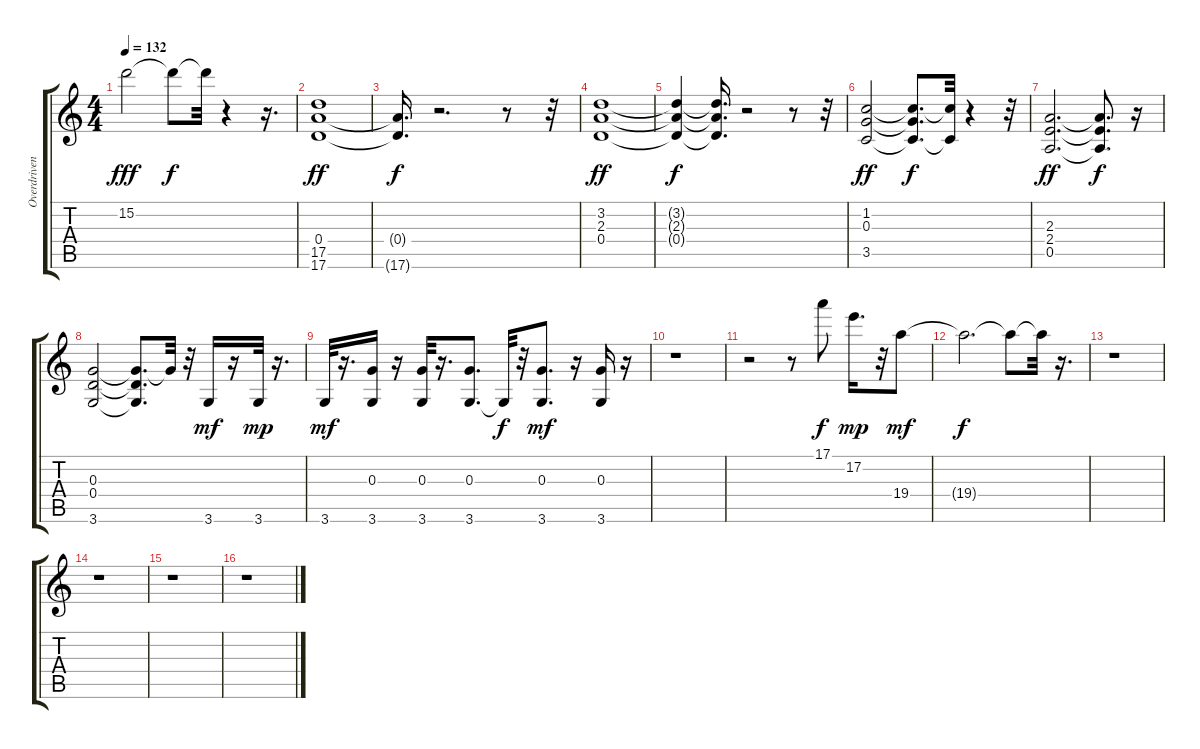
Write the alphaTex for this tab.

\track ("Overdriven" "Overdriven") {instrument overdrivenguitar}
\staff {score tabs}
\tuning (E4 B3 G3 D3 A2 E2) {hide}
\ts (4 4)
\tempo 132
\clef g2
\ks c
15.2.2{dy fff} 15.2{t}.8{dy f} 15.2{t}.32 r.4 r.16{d} |
(0.4 17.5 17.6).1{dy ff} |
(0.4{t} 17.6{t}).16{d dy f} r.2{d} r.8 r.32 |
(3.2 2.3 0.4).1{dy ff} |
(3.2{t} 2.3{t} 0.4{t}).4{dy f} (3.2{t} 2.3{t} 0.4{t}).16{d} r.2 r.8 r.32 |
(1.2 0.3 3.5).2{dy ff} (1.2{t} 0.3{t} 3.5{t}).8{d dy f} (1.2{t} 3.5{t}).32 r.4 r.32 |
(2.3 2.4 0.5).2{d dy ff} (2.3{t} 2.4{t} 0.5{t}).8{d dy f} r.16 |
(0.3 0.4 3.6).2 (0.3{t} 0.4{t} 3.6{t}).8{d} 0.3{t}.32 r.32 3.6.16{dy mf} r.16 3.6.32{dy mp} r.16{d} |
3.6.32{dy mf} r.16{d} (0.3 3.6).16 r.16 (0.3 3.6).32 r.16{d} (0.3 3.6).8{d} 3.6{t}.32{dy f} r.32 (0.3 3.6).8{d dy mf} r.16 (0.3 3.6).16 r.16 |
r.1 |
r.2 r.8 17.1.8{dy f} 17.2.16{d dy mp} r.32 19.4.8{dy mf} |
19.4{t}.2{d dy f} 19.4{t}.8 19.4{t}.32 r.16{d} |
r.1 |
r.1 |
r.1 |
r.1
